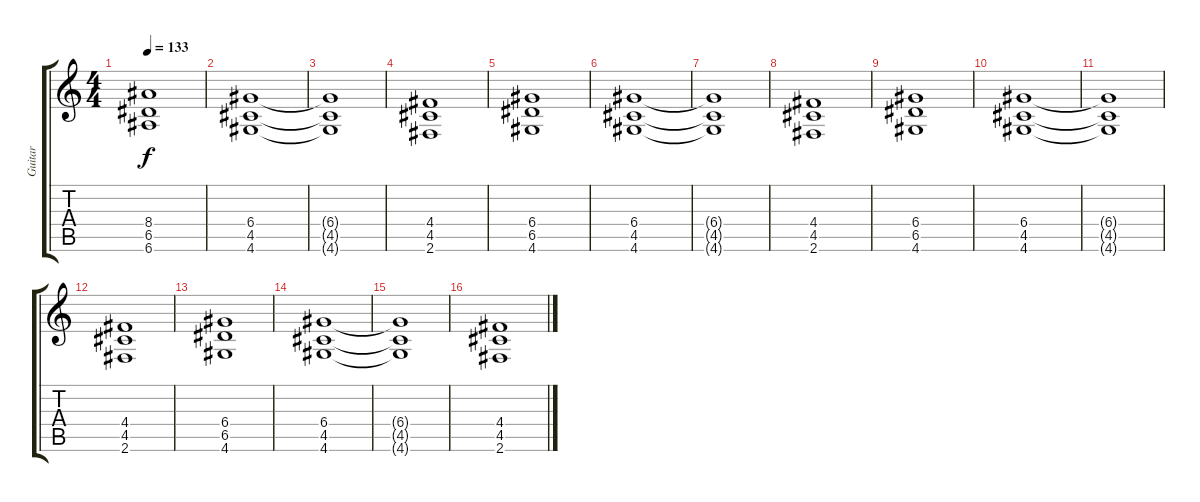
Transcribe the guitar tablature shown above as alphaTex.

\track ("Guitar" "Guitar") {instrument distortionguitar}
\staff {score tabs}
\tuning (E4 B3 G3 D3 A2 E2) {hide}
\ts (4 4)
\tempo 133
\clef g2
\ks c
(8.4{t} 6.5{t} 6.6{t}).1{dy f} |
(6.4 4.5 4.6).1 |
(6.4{t} 4.5{t} 4.6{t}).1 |
(4.4 4.5 2.6).1 |
(6.4 6.5 4.6).1 |
(6.4 4.5 4.6).1 |
(6.4{t} 4.5{t} 4.6{t}).1 |
(4.4 4.5 2.6).1 |
(6.4 6.5 4.6).1 |
(6.4 4.5 4.6).1 |
(6.4{t} 4.5{t} 4.6{t}).1 |
(4.4 4.5 2.6).1 |
(6.4 6.5 4.6).1 |
(6.4 4.5 4.6).1 |
(6.4{t} 4.5{t} 4.6{t}).1 |
(4.4 4.5 2.6).1
